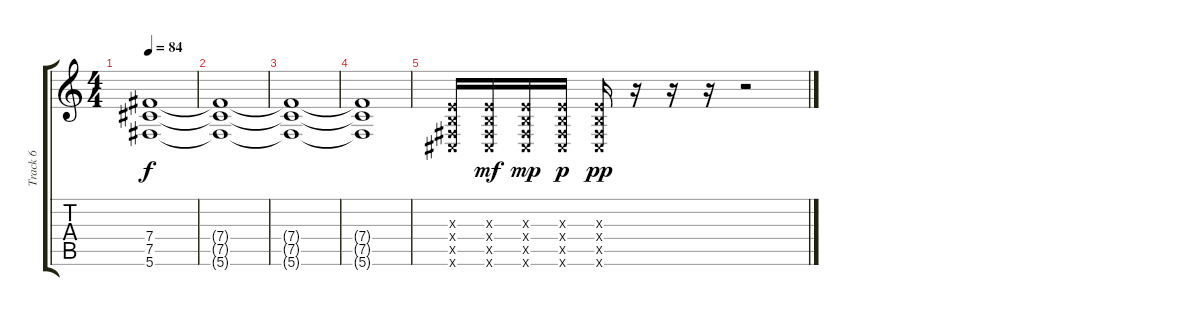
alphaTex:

\track ("Track 6" "Track 6") {instrument distortionguitar}
\staff {score tabs}
\tuning (Db4 Ab3 E3 B2 Gb2 Db2) {hide}
\ts (4 4)
\tempo 84
\clef g2
\ks c
(7.4{t} 7.5{t} 5.6{t}).1{dy f} |
(7.4{t} 7.5{t} 5.6{t}).1 |
(7.4{t} 7.5{t} 5.6{t}).1 |
(7.4{t} 7.5{t} 5.6{t}).1 |
(0.3{x} 0.4{x} 0.5{x} 0.6{x}).16 (0.3{x} 0.4{x} 0.5{x} 0.6{x}).16{dy mf} (0.3{x} 0.4{x} 0.5{x} 0.6{x}).16{dy mp} (0.3{x} 0.4{x} 0.5{x} 0.6{x}).16{dy p} (0.3{x} 0.4{x} 0.5{x} 0.6{x}).16{dy pp} r.16 r.16 r.16 r.2
